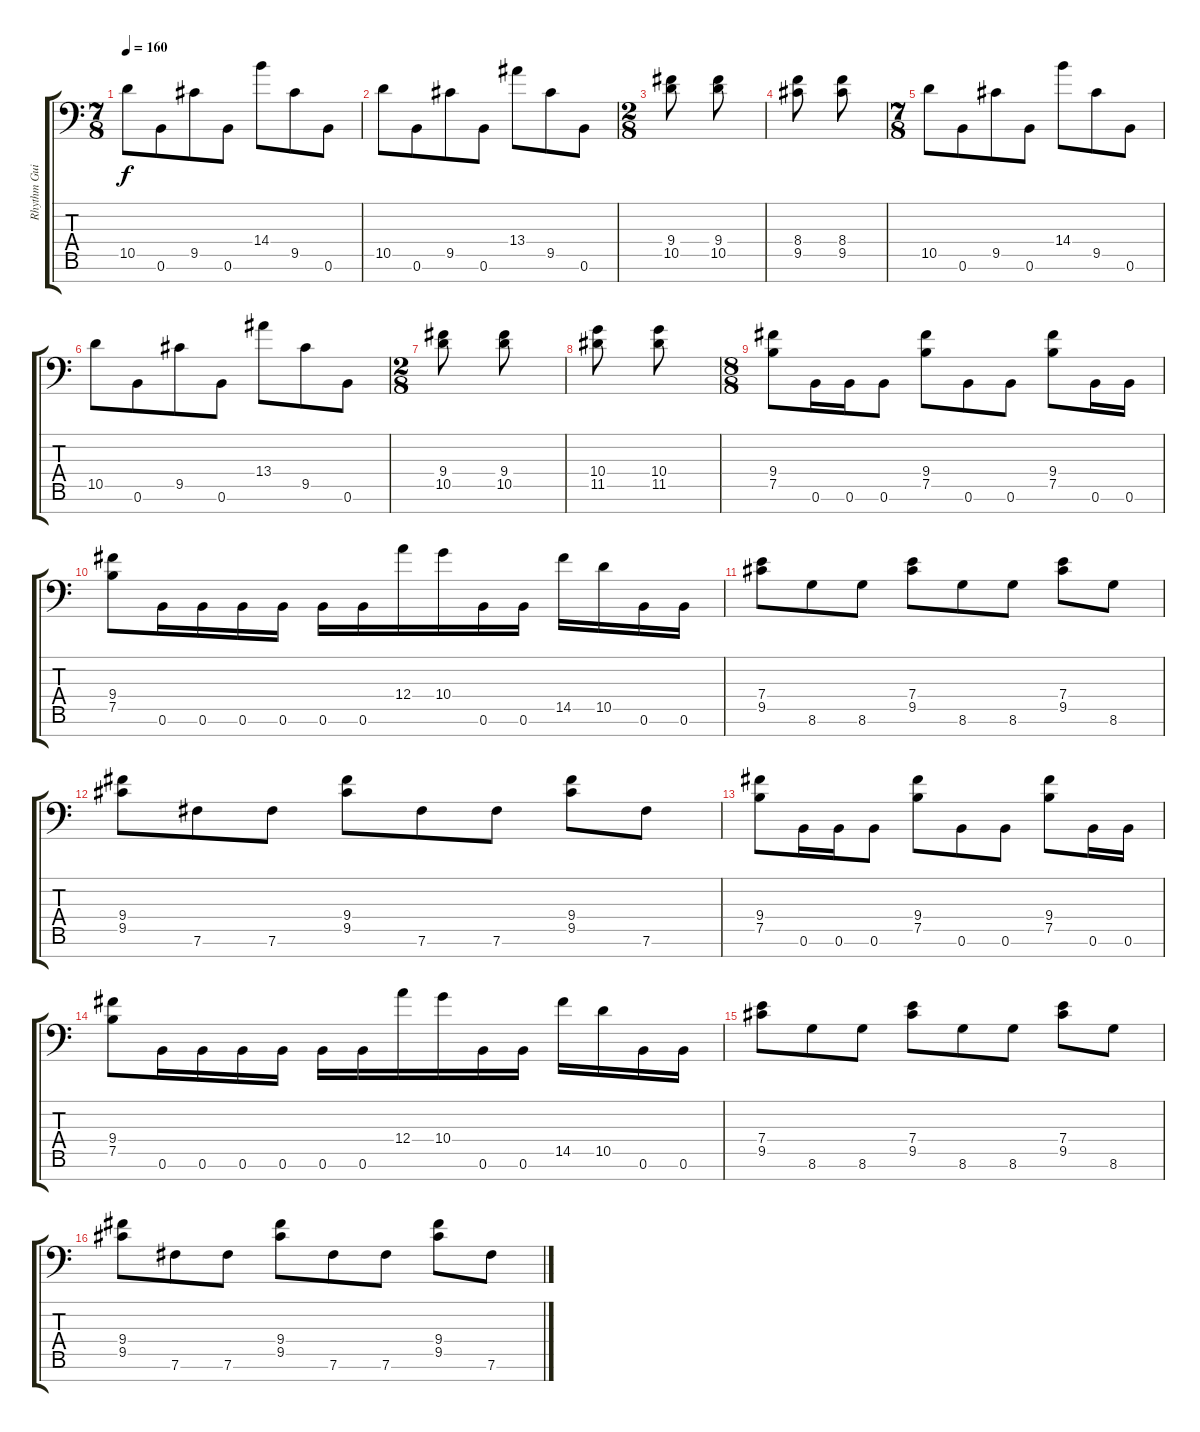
\track ("Rhythm Guitar 2" "Rhythm Gui") {instrument distortionguitar}
\staff {score tabs}
\tuning (B3 G3 D3 A2 E2 B1 Gb1) {hide}
\ts (7 8)
\tempo 160
\clef f4
\ks c
10.5.8{dy f} 0.6.8 9.5.8 0.6.8 14.4.8 9.5.8 0.6.8 |
10.5.8 0.6.8 9.5.8 0.6.8 13.4.8 9.5.8 0.6.8 |
\ts (2 8)
(9.4 10.5).8 (9.4 10.5).8 |
(8.4 9.5).8 (8.4 9.5).8 |
\ts (7 8)
10.5.8 0.6.8 9.5.8 0.6.8 14.4.8 9.5.8 0.6.8 |
10.5.8 0.6.8 9.5.8 0.6.8 13.4.8 9.5.8 0.6.8 |
\ts (2 8)
(9.4 10.5).8 (9.4 10.5).8 |
(10.4 11.5).8 (10.4 11.5).8 |
\ts (8 8)
(9.4 7.5).8 0.6.16 0.6.16 0.6.8 (9.4 7.5).8 0.6.8 0.6.8 (9.4 7.5).8 0.6.16 0.6.16 |
(9.4 7.5).8 0.6.16 0.6.16 0.6.16 0.6.16 0.6.16 0.6.16 12.4.16 10.4.16 0.6.16 0.6.16 14.5.16 10.5.16 0.6.16 0.6.16 |
(7.4 9.5).8 8.6.8 8.6.8 (7.4 9.5).8 8.6.8 8.6.8 (7.4 9.5).8 8.6.8 |
(9.4 9.5).8 7.6.8 7.6.8 (9.4 9.5).8 7.6.8 7.6.8 (9.4 9.5).8 7.6.8 |
(9.4 7.5).8 0.6.16 0.6.16 0.6.8 (9.4 7.5).8 0.6.8 0.6.8 (9.4 7.5).8 0.6.16 0.6.16 |
(9.4 7.5).8 0.6.16 0.6.16 0.6.16 0.6.16 0.6.16 0.6.16 12.4.16 10.4.16 0.6.16 0.6.16 14.5.16 10.5.16 0.6.16 0.6.16 |
(7.4 9.5).8 8.6.8 8.6.8 (7.4 9.5).8 8.6.8 8.6.8 (7.4 9.5).8 8.6.8 |
(9.4 9.5).8 7.6.8 7.6.8 (9.4 9.5).8 7.6.8 7.6.8 (9.4 9.5).8 7.6.8
